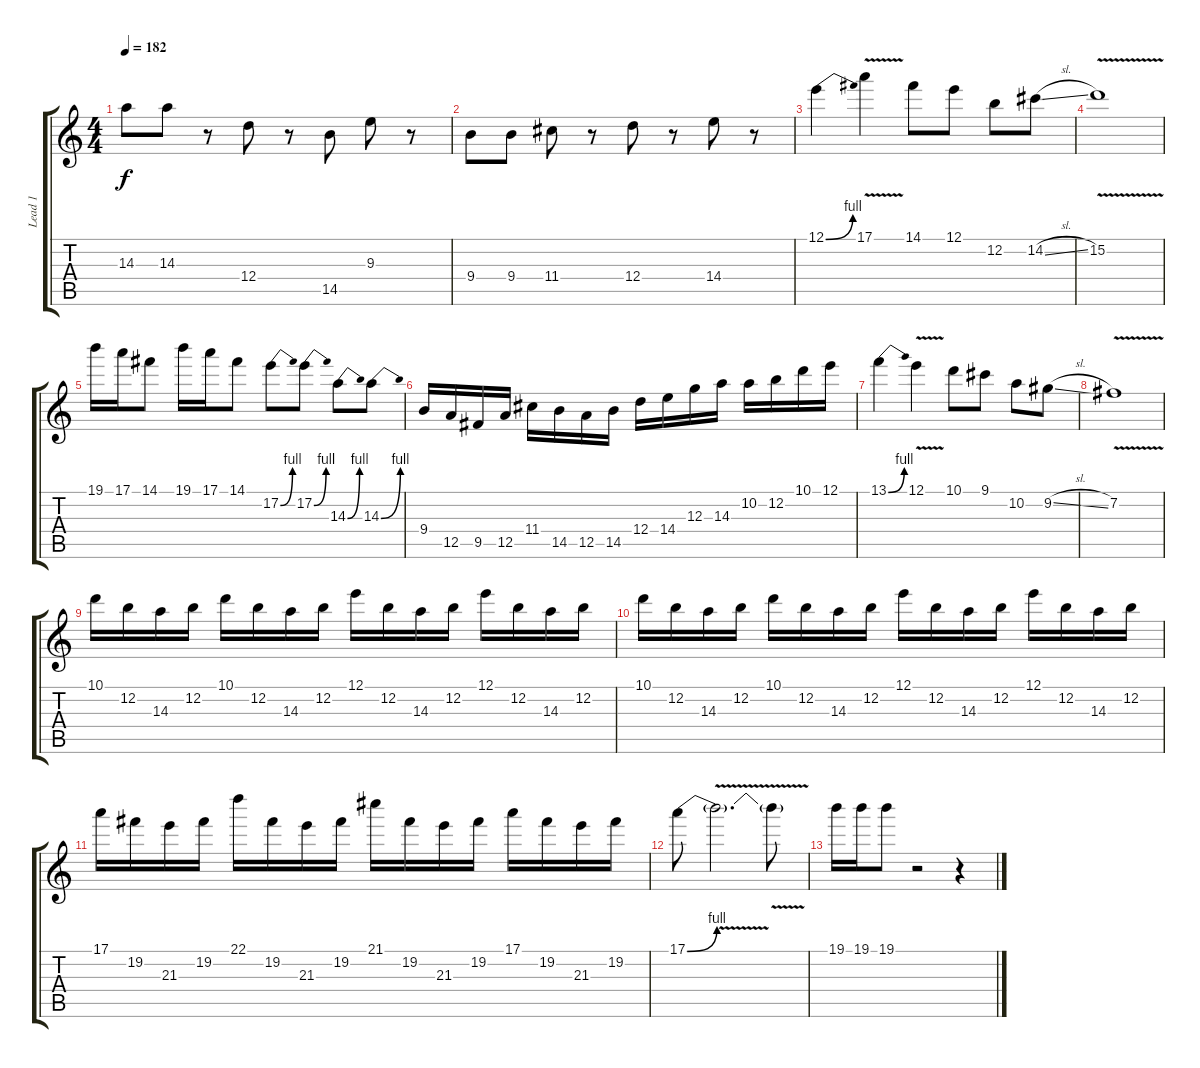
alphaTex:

\track ("Lead 1" "Lead 1") {instrument distortionguitar}
\staff {score tabs}
\tuning (E4 B3 G3 D3 A2 E2) {hide}
\ts (4 4)
\tempo 182
\clef g2
\ks c
14.3.8{dy f} 14.3.8 r.8 12.4.8 r.8 14.5.8 9.3.8 r.8 |
9.4.8 9.4.8 11.4.8 r.8 12.4.8 r.8 14.4.8 r.8 |
12.1{be (bend 0 0 60 4)}.4{volume 13 balance 13} 17.1{v}.4 14.1.8 12.1.8 12.2.8 14.2{sl}.8 |
15.2{v}.1 |
19.1.16{volume 13 balance 8} 17.1.16 14.1.8 19.1.16 17.1.16 14.1.8 17.2{be (bend 0 0 60 4)}.8 17.2{be (bend 0 0 60 4)}.8 14.3{be (bend 0 0 60 4)}.8 14.3{be (bend 0 0 60 4)}.8 |
9.4.16 12.5.16 9.5.16 12.5.16 11.4.16 14.5.16 12.5.16 14.5.16 12.4.16 14.4.16 12.3.16 14.3.16 10.2.16 12.2.16 10.1.16 12.1.16 |
13.1{be (bend 0 0 60 4)}.4{volume 13 balance 13} 12.1{v}.4 10.1.8 9.1.8 10.2.8 9.2{sl}.8 |
7.2{v}.1 |
10.1.16{volume 13 balance 8} 12.2.16 14.3.16 12.2.16 10.1.16 12.2.16 14.3.16 12.2.16 12.1.16 12.2.16 14.3.16 12.2.16 12.1.16 12.2.16 14.3.16 12.2.16 |
10.1.16 12.2.16 14.3.16 12.2.16 10.1.16 12.2.16 14.3.16 12.2.16 12.1.16 12.2.16 14.3.16 12.2.16 12.1.16 12.2.16 14.3.16 12.2.16 |
17.1.16 19.2.16 21.3.16 19.2.16 22.1.16 19.2.16 21.3.16 19.2.16 21.1.16 19.2.16 21.3.16 19.2.16 17.1.16 19.2.16 21.3.16 19.2.16 |
17.1{be (bend 0 0 60 4)}.8 17.1{v t}.2{d} 17.1{t}.8 |
19.1.16 19.1.16 19.1.8 r.2 r.4
